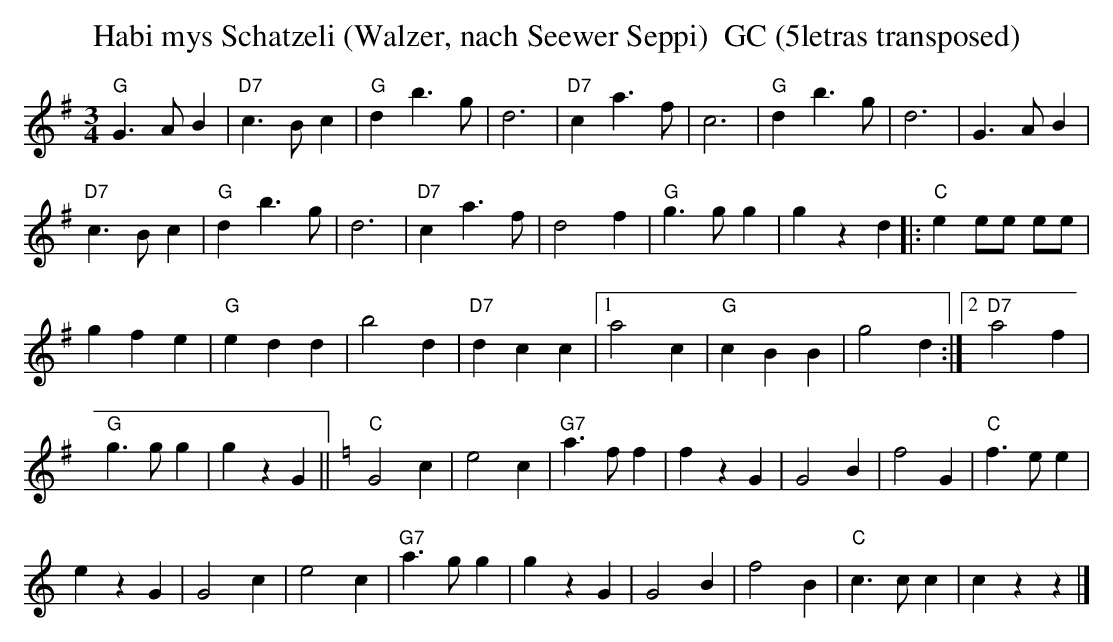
X:1
T: Habi mys Schatzeli (Walzer, nach Seewer Seppi)  GC (5letras transposed)
M:3/4
L:1/4
K:G transpose=3 %%MIDI gchordon
"G"G>AB | "D7"c>Bc | "G"db>g | d3 | "D7"c a>f | c3 | \
"G"db>g | d3 | G>AB |
 "D7"c>Bc | "G"db>g | d3 | \
"D7"ca>f | d2f | "G"g>gg | gzd |: "C"ee/e/ e/e/ |
 gfe | \
"G"edd | b2d | "D7"dcc |1 a2c | "G"cBB | g2d :|2 \
"D7"a2f |
 "G"g>gg | gzG || [K:C] "C"G2c | e2c | "G7"a>ff | \
fzG | G2B | f2G |  "C"f>ee |
 ezG | G2c | \
e2c | "G7"a>gg | gzG | G2B | f2B | "C"c>cc | czz |]
